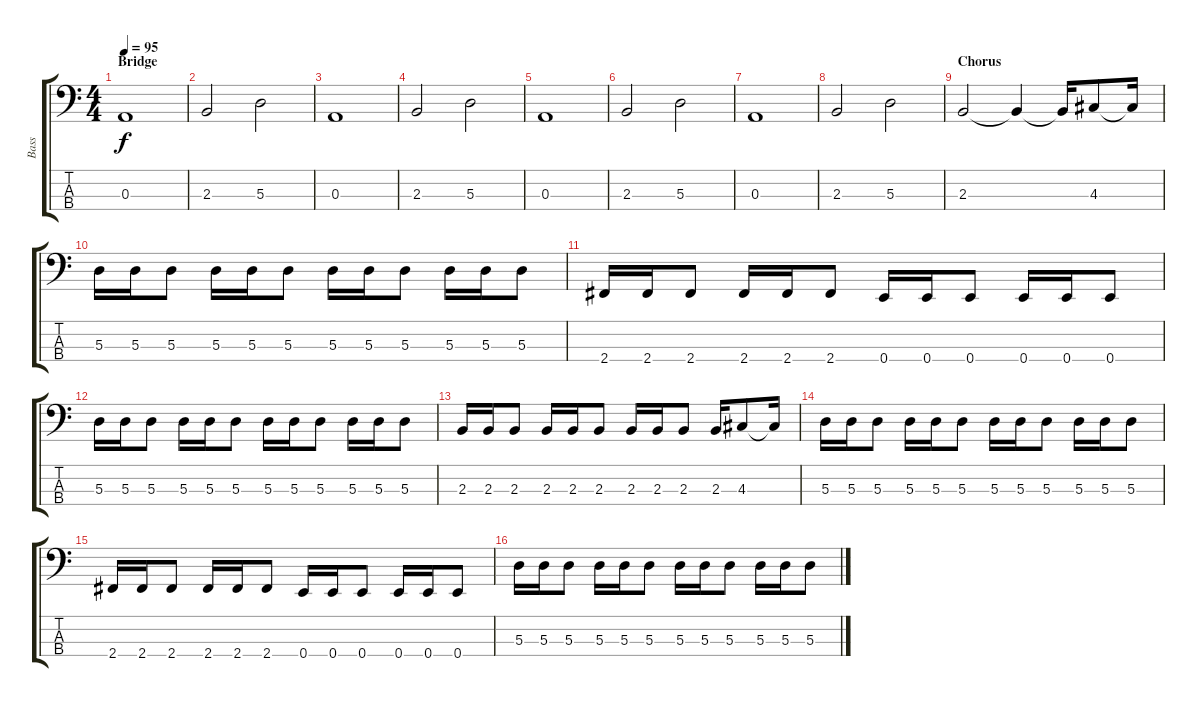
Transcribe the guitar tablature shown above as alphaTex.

\track ("Bass" "Bass") {instrument electricbasspick}
\staff {score tabs}
\tuning (G2 D2 A1 E1) {hide}
\ts (4 4)
\section ("" "Bridge")
\tempo 95
\clef f4
\ks c
0.3.1{dy f} |
2.3.2 5.3.2 |
0.3.1 |
2.3.2 5.3.2 |
0.3.1 |
2.3.2 5.3.2 |
0.3.1 |
2.3.2 5.3.2 |
\section ("" "Chorus")
2.3.2 2.3{t}.4 2.3{t}.16 4.3.8 4.3{t}.16 |
5.3.16 5.3.16 5.3.8 5.3.16 5.3.16 5.3.8 5.3.16 5.3.16 5.3.8 5.3.16 5.3.16 5.3.8 |
2.4.16 2.4.16 2.4.8 2.4.16 2.4.16 2.4.8 0.4.16 0.4.16 0.4.8 0.4.16 0.4.16 0.4.8 |
5.3.16 5.3.16 5.3.8 5.3.16 5.3.16 5.3.8 5.3.16 5.3.16 5.3.8 5.3.16 5.3.16 5.3.8 |
2.3.16 2.3.16 2.3.8 2.3.16 2.3.16 2.3.8 2.3.16 2.3.16 2.3.8 2.3.16 4.3.8 4.3{t}.16 |
5.3.16 5.3.16 5.3.8 5.3.16 5.3.16 5.3.8 5.3.16 5.3.16 5.3.8 5.3.16 5.3.16 5.3.8 |
2.4.16 2.4.16 2.4.8 2.4.16 2.4.16 2.4.8 0.4.16 0.4.16 0.4.8 0.4.16 0.4.16 0.4.8 |
5.3.16 5.3.16 5.3.8 5.3.16 5.3.16 5.3.8 5.3.16 5.3.16 5.3.8 5.3.16 5.3.16 5.3.8
